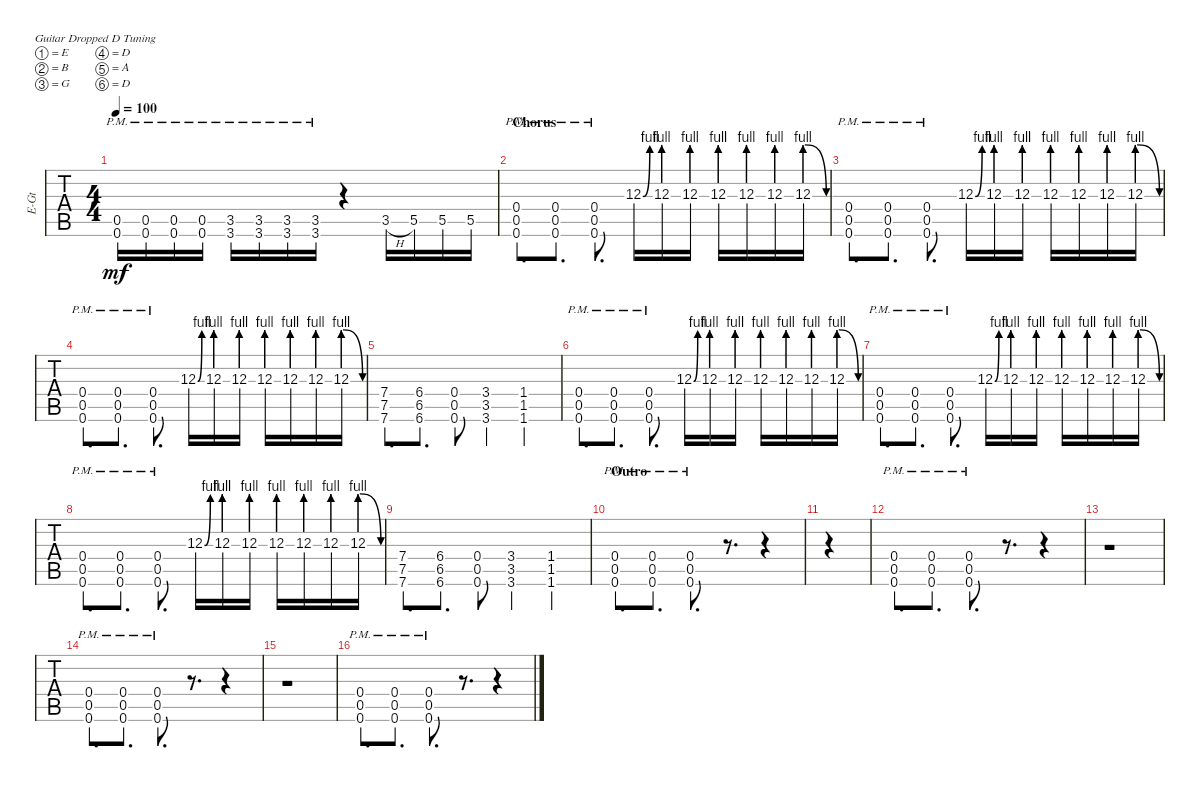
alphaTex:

\defaultSystemsLayout 4
\bracketExtendMode groupsimilarinstruments
\multiBarRest
\otherSystemsTrackNameOrientation horizontal
\track ("David" "E-Gt") {instrument distortionguitar}
\staff {tabs}
\tuning (E4 B3 G3 D3 A2 D2)
\ts (4 4)
\tempo 100
\clef g2
\ks c
(0.5{pm} 0.6{pm}).16{dy mf} (0.5{pm} 0.6{pm}).16 (0.5{pm} 0.6{pm}).16 (0.5{pm} 0.6{pm}).16 (3.5{pm} 3.6{pm}).16 (3.5{pm} 3.6{pm}).16 (3.5{pm} 3.6{pm}).16 (3.5{pm} 3.6{pm}).16 r.4 3.5{h}.16 5.5.16 5.5.16 5.5.16 |
\section ("" "Chorus")
(0.6{pm} 0.5{pm} 0.4{pm}).8{d} (0.6{pm} 0.5{pm} 0.4{pm}).8{d} (0.6{pm} 0.5{pm} 0.4{pm}).8{d} 12.3{be (bend 0 0 15 4)}.16 12.3{be (prebend 0 4 60 4)}.16 12.3{be (prebend 0 4 60 4)}.16 12.3{be (prebend 0 4 60 4)}.16 12.3{be (prebend 0 4 60 4)}.16 12.3{be (prebend 0 4 60 4)}.16 12.3{be (prebendrelease 0 4 15 0)}.16 |
(0.6{pm} 0.5{pm} 0.4{pm}).8{d} (0.6{pm} 0.5{pm} 0.4{pm}).8{d} (0.6{pm} 0.5{pm} 0.4{pm}).8{d} 12.3{be (bend 0 0 15 4)}.16 12.3{be (prebend 0 4 60 4)}.16 12.3{be (prebend 0 4 60 4)}.16 12.3{be (prebend 0 4 60 4)}.16 12.3{be (prebend 0 4 60 4)}.16 12.3{be (prebend 0 4 60 4)}.16 12.3{be (prebendrelease 0 4 15 0)}.16 |
(0.6{pm} 0.5{pm} 0.4{pm}).8{d} (0.6{pm} 0.5{pm} 0.4{pm}).8{d} (0.6{pm} 0.5{pm} 0.4{pm}).8{d} 12.3{be (bend 0 0 15 4)}.16 12.3{be (prebend 0 4 60 4)}.16 12.3{be (prebend 0 4 60 4)}.16 12.3{be (prebend 0 4 60 4)}.16 12.3{be (prebend 0 4 60 4)}.16 12.3{be (prebend 0 4 60 4)}.16 12.3{be (prebendrelease 0 4 15 0)}.16 |
(7.5 7.6 7.4).8{d} (6.6{acc #} 6.5{acc #} 6.4{acc #}).8{d} (0.5 0.6 0.4).8 (3.6 3.5 3.4).4 (1.6{acc #} 1.5{acc #} 1.4{acc #}).4 |
(0.6{pm} 0.5{pm} 0.4{pm}).8{d} (0.6{pm} 0.5{pm} 0.4{pm}).8{d} (0.6{pm} 0.5{pm} 0.4{pm}).8{d} 12.3{be (bend 0 0 15 4)}.16 12.3{be (prebend 0 4 60 4)}.16 12.3{be (prebend 0 4 60 4)}.16 12.3{be (prebend 0 4 60 4)}.16 12.3{be (prebend 0 4 60 4)}.16 12.3{be (prebend 0 4 60 4)}.16 12.3{be (prebendrelease 0 4 15 0)}.16 |
(0.6{pm} 0.5{pm} 0.4{pm}).8{d} (0.6{pm} 0.5{pm} 0.4{pm}).8{d} (0.6{pm} 0.5{pm} 0.4{pm}).8{d} 12.3{be (bend 0 0 15 4)}.16 12.3{be (prebend 0 4 60 4)}.16 12.3{be (prebend 0 4 60 4)}.16 12.3{be (prebend 0 4 60 4)}.16 12.3{be (prebend 0 4 60 4)}.16 12.3{be (prebend 0 4 60 4)}.16 12.3{be (prebendrelease 0 4 15 0)}.16 |
(0.6{pm} 0.5{pm} 0.4{pm}).8{d} (0.6{pm} 0.5{pm} 0.4{pm}).8{d} (0.6{pm} 0.5{pm} 0.4{pm}).8{d} 12.3{be (bend 0 0 15 4)}.16 12.3{be (prebend 0 4 60 4)}.16 12.3{be (prebend 0 4 60 4)}.16 12.3{be (prebend 0 4 60 4)}.16 12.3{be (prebend 0 4 60 4)}.16 12.3{be (prebend 0 4 60 4)}.16 12.3{be (prebendrelease 0 4 15 0)}.16 |
(7.5 7.6 7.4).8{d} (6.6{acc #} 6.5{acc #} 6.4{acc #}).8{d} (0.5 0.6 0.4).8 (3.6 3.5 3.4).4 (1.6{acc #} 1.5{acc #} 1.4{acc #}).4 |
\section ("" "Outro")
(0.6{pm} 0.5{pm} 0.4{pm}).8{d} (0.6{pm} 0.5{pm} 0.4{pm}).8{d} (0.6{pm} 0.5{pm} 0.4{pm}).8{d} r.8{d} r.4 |
|
(0.6{pm} 0.5{pm} 0.4{pm}).8{d} (0.6{pm} 0.5{pm} 0.4{pm}).8{d} (0.6{pm} 0.5{pm} 0.4{pm}).8{d} r.8{d} r.4 |
r.1 |
(0.6{pm} 0.5{pm} 0.4{pm}).8{d} (0.6{pm} 0.5{pm} 0.4{pm}).8{d} (0.6{pm} 0.5{pm} 0.4{pm}).8{d} r.8{d} r.4 |
r.1 |
(0.6{pm} 0.5{pm} 0.4{pm}).8{d} (0.6{pm} 0.5{pm} 0.4{pm}).8{d} (0.6{pm} 0.5{pm} 0.4{pm}).8{d} r.8{d} r.4
